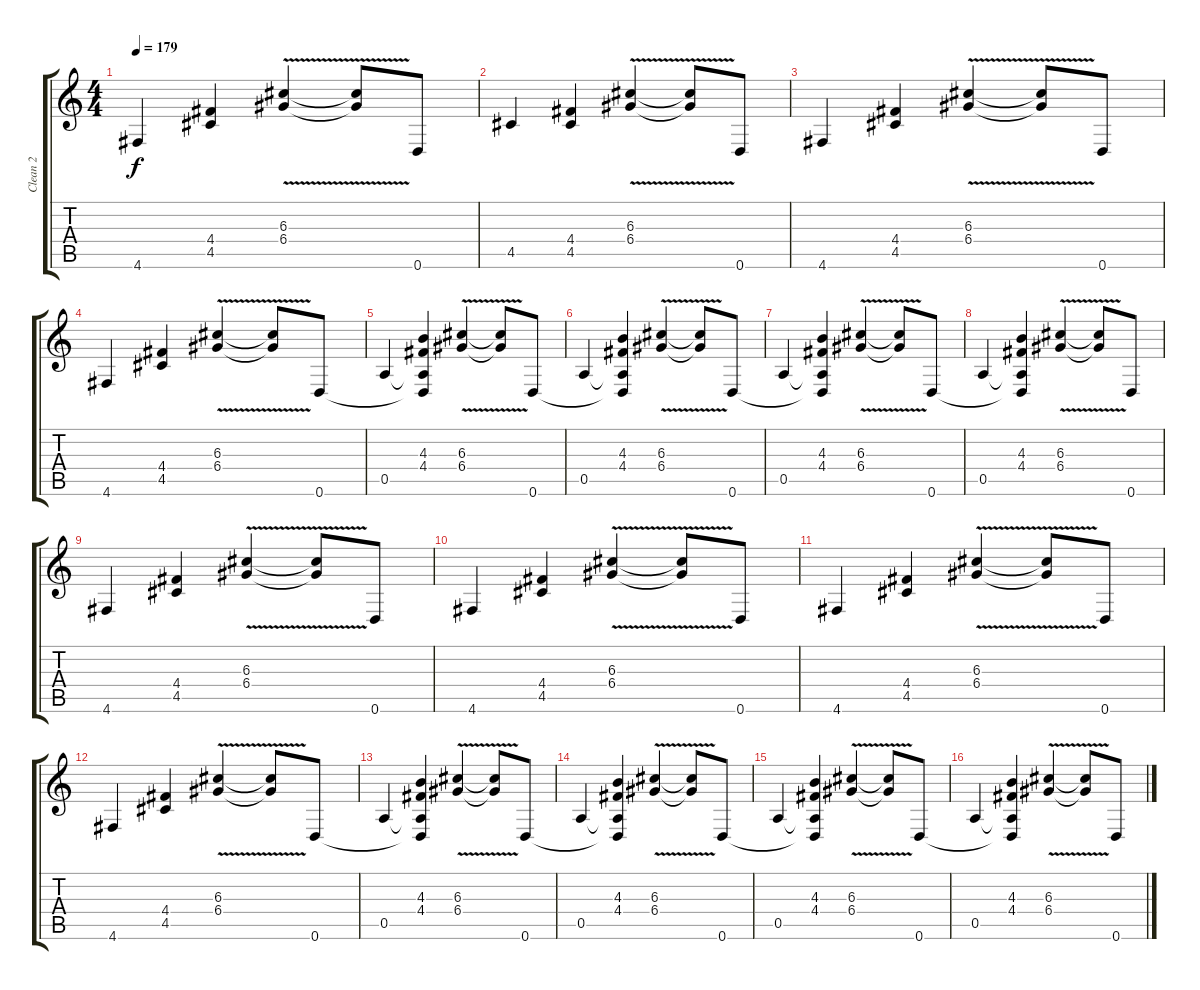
\track ("Clean 2" "Clean 2") {instrument acousticguitarnylon}
\staff {score tabs}
\tuning (E4 B3 G3 D3 A2 D2) {hide}
\ts (4 4)
\tempo 179
\clef g2
\ks c
4.6.4{dy f instrument acousticguitarsteel} (4.4 4.5).4 (6.3{v} 6.4{v}).4 (6.3{t} 6.4{t}).8 0.6.8 |
4.5.4 (4.4 4.5).4 (6.3{v} 6.4{v}).4 (6.3{t} 6.4{t}).8 0.6.8 |
4.6.4 (4.4 4.5).4 (6.3{v} 6.4{v}).4 (6.3{t} 6.4{t}).8 0.6.8 |
4.6.4 (4.4 4.5).4 (6.3{v} 6.4{v}).4 (6.3{t} 6.4{t}).8 0.6.8 |
0.5.4 (4.3 4.4 0.5{t} 0.6{t}).4 (6.3{v} 6.4{v}).4 (6.3{t} 6.4{t}).8 0.6.8 |
0.5.4 (4.3 4.4 0.5{t} 0.6{t}).4 (6.3{v} 6.4{v}).4 (6.3{t} 6.4{t}).8 0.6.8 |
0.5.4 (4.3 4.4 0.5{t} 0.6{t}).4 (6.3{v} 6.4{v}).4 (6.3{t} 6.4{t}).8 0.6.8 |
0.5.4 (4.3 4.4 0.5{t} 0.6{t}).4 (6.3{v} 6.4{v}).4 (6.3{t} 6.4{t}).8 0.6.8 |
4.6.4 (4.4 4.5).4 (6.3{v} 6.4{v}).4 (6.3{t} 6.4{t}).8 0.6.8 |
4.6.4 (4.4 4.5).4 (6.3{v} 6.4{v}).4 (6.3{t} 6.4{t}).8 0.6.8 |
4.6.4 (4.4 4.5).4 (6.3{v} 6.4{v}).4 (6.3{t} 6.4{t}).8 0.6.8 |
4.6.4 (4.4 4.5).4 (6.3{v} 6.4{v}).4 (6.3{t} 6.4{t}).8 0.6.8 |
0.5.4 (4.3 4.4 0.5{t} 0.6{t}).4 (6.3{v} 6.4{v}).4 (6.3{t} 6.4{t}).8 0.6.8 |
0.5.4 (4.3 4.4 0.5{t} 0.6{t}).4 (6.3{v} 6.4{v}).4 (6.3{t} 6.4{t}).8 0.6.8 |
0.5.4 (4.3 4.4 0.5{t} 0.6{t}).4 (6.3{v} 6.4{v}).4 (6.3{t} 6.4{t}).8 0.6.8 |
0.5.4 (4.3 4.4 0.5{t} 0.6{t}).4 (6.3{v} 6.4{v}).4 (6.3{t} 6.4{t}).8 0.6.8
